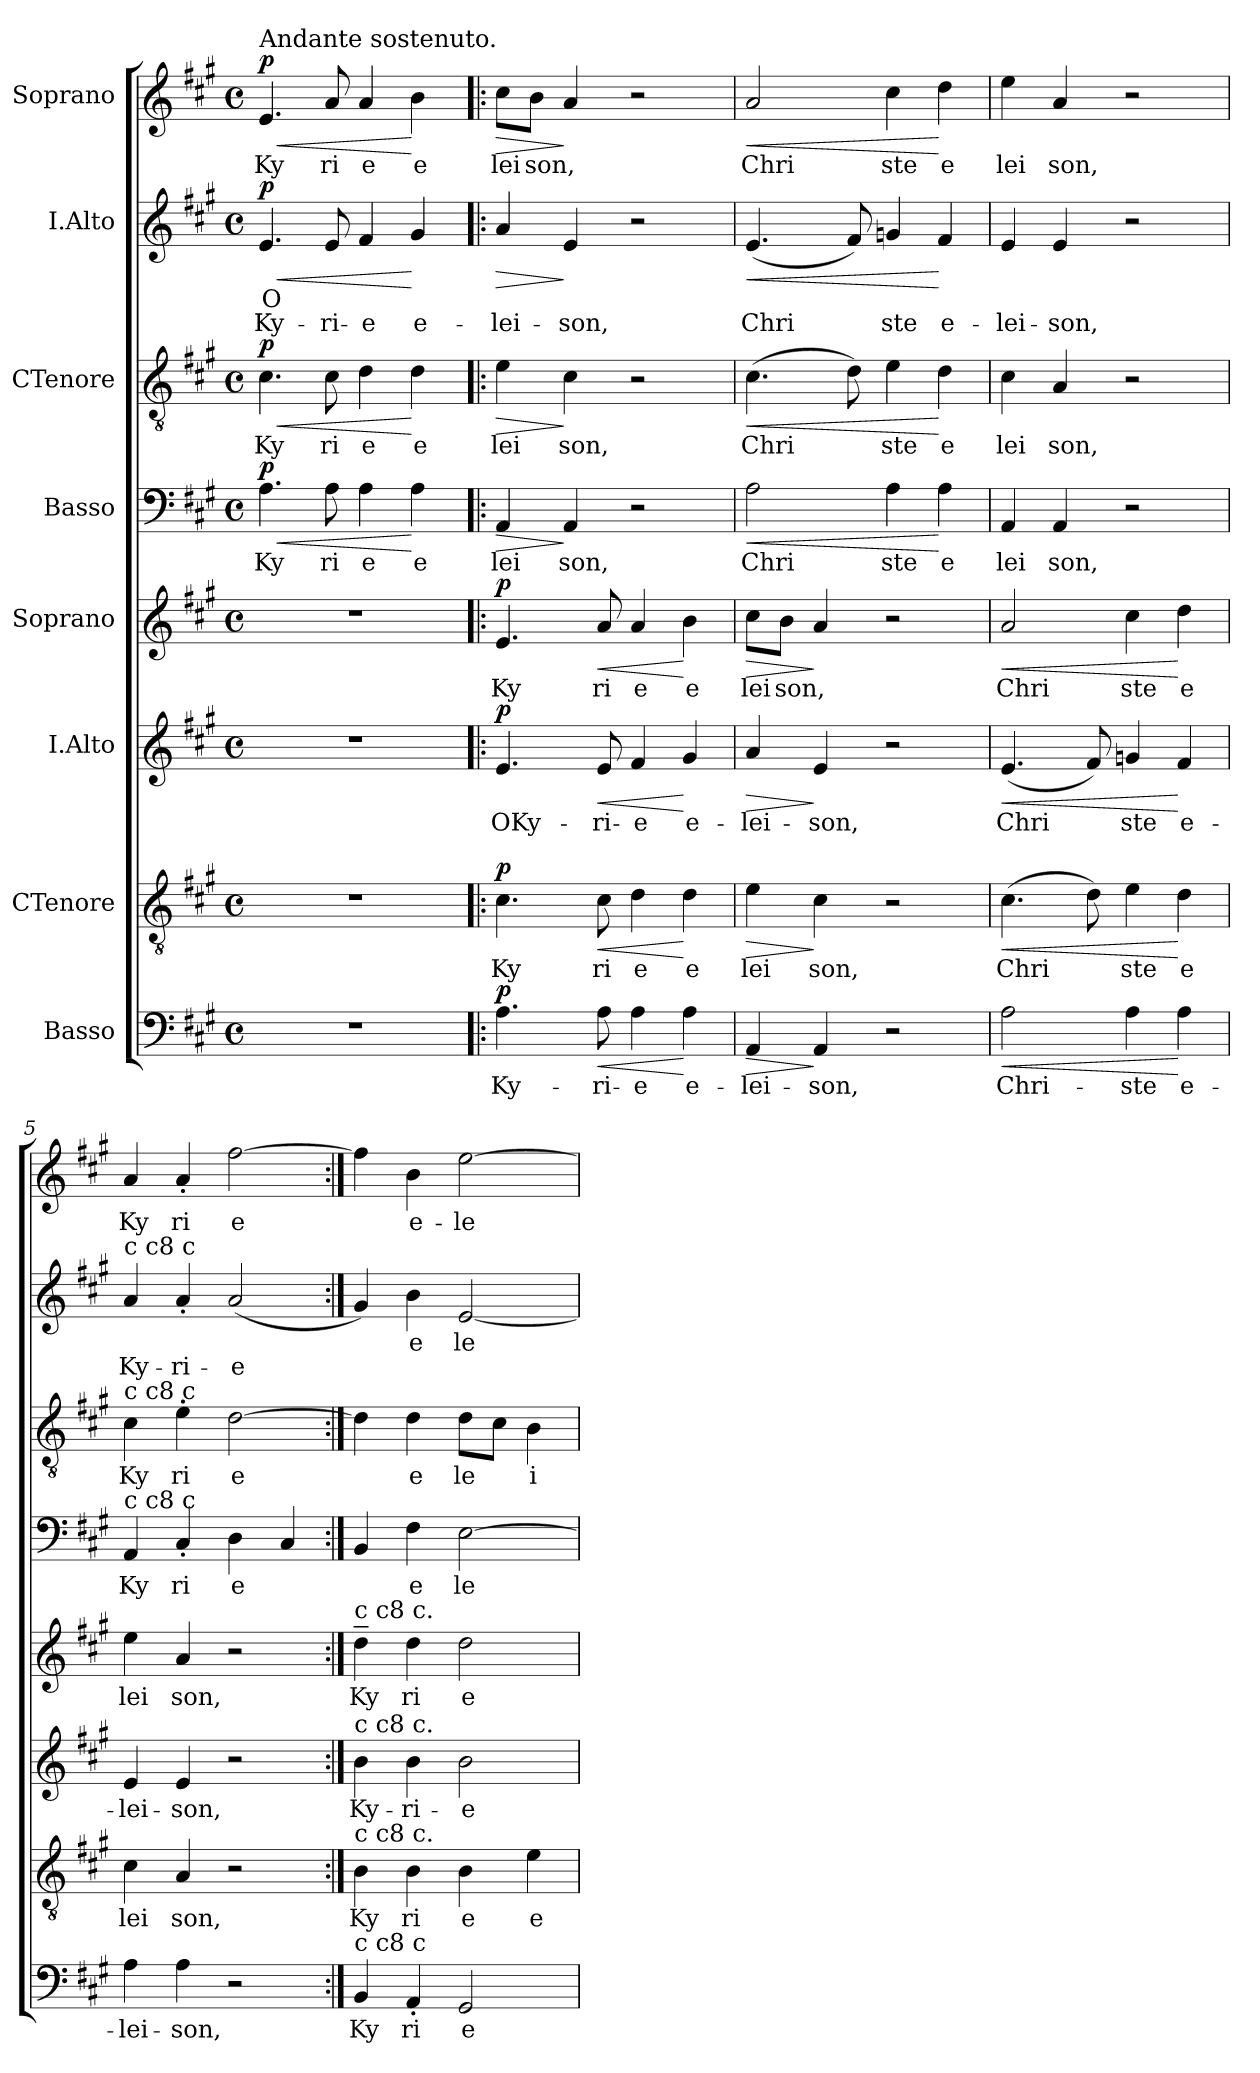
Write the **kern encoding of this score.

**kern	**text	**dynam	**kern	**text	**dynam	**kern	**text	**text	**dynam	**kern	**text	**dynam	**kern	**text	**dynam	**kern	**text	**dynam	**kern	**text	**text	**dynam	**kern	**text	**dynam
*part8	*part8	*part8	*part7	*part7	*part7	*part6	*part6	*part6	*part6	*part5	*part5	*part5	*part4	*part4	*part4	*part3	*part3	*part3	*part2	*part2	*part2	*part2	*part1	*part1	*part1
*staff8	*staff8	*staff8	*staff7	*staff7	*staff7	*staff6	*staff6	*staff6	*staff6	*staff5	*staff5	*staff5	*staff4	*staff4	*staff4	*staff3	*staff3	*staff3	*staff2	*staff2	*staff2	*staff2	*staff1	*staff1	*staff1
*I"Basso	*	*	*I"CTenore	*	*	*I"I.Alto	*	*	*	*I"Soprano	*	*	*I"Basso	*	*	*I"CTenore	*	*	*I"I.Alto	*	*	*	*I"Soprano	*	*
!!LO:PB:g=z
*stria5	*	*	*stria5	*	*	*stria5	*	*	*	*stria5	*	*	*stria5	*	*	*stria5	*	*	*stria5	*	*	*	*stria5	*	*
*clefF4	*	*	*clefGv2	*	*	*clefG2	*	*	*	*clefG2	*	*	*clefF4	*	*	*clefGv2	*	*	*clefG2	*	*	*	*clefG2	*	*
*k[f#c#g#]	*	*	*k[f#c#g#]	*	*	*k[f#c#g#]	*	*	*	*k[f#c#g#]	*	*	*k[f#c#g#]	*	*	*k[f#c#g#]	*	*	*k[f#c#g#]	*	*	*	*k[f#c#g#]	*	*
*A:	*	*	*A:	*	*	*A:	*	*	*	*A:	*	*	*A:	*	*	*A:	*	*	*A:	*	*	*	*A:	*	*
*M4/4	*	*	*M4/4	*	*	*M4/4	*	*	*	*M4/4	*	*	*M4/4	*	*	*M4/4	*	*	*M4/4	*	*	*	*M4/4	*	*
*met(c)	*	*	*met(c)	*	*	*met(c)	*	*	*	*met(c)	*	*	*met(c)	*	*	*met(c)	*	*	*met(c)	*	*	*	*met(c)	*	*
=1!|	=1!|	=1!|	=1!|	=1!|	=1!|	=1!|	=1!|	=1!|	=1!|	=1!|	=1!|	=1!|	=1!|	=1!|	=1!|	=1!|	=1!|	=1!|	=1!|	=1!|	=1!|	=1!|	=1!|	=1!|	=1!|
!	!	!	!	!	!	!	!	!	!	!	!	!	!	!	!	!	!	!	!	!	!	!	!LO:TX:a:t=Andante sostenuto.	!	!
!	!	!	!	!	!	!	!	!	!	!	!	!	!	!LO:LY:b:cj	!LO:HP:b	!	!LO:LY:b:cj	!LO:HP:b	!	!LO:LY:b:rj	!LO:LY:b:rj	!LO:HP:b	!	!LO:LY:b:cj	!LO:HP:b
!	!	!	!	!	!	!	!	!	!	!	!	!	!	!	!LO:DY:n=1:a	!	!	!LO:DY:n=1:a	!	!	!	!LO:DY:n=1:a	!	!	!LO:DY:n=1:a
1r	.	.	1r	.	.	1r	.	.	.	1r	.	.	4.A\	Ky	< p	4.c#\	Ky	< p	4.e/	O	Ky-	< p	4.e/	Ky	< p
!	!	!	!	!	!	!	!	!	!	!	!	!	!	!LO:LY:b:cj	!	!	!LO:LY:b:cj	!	!	!LO:LY:b:rj	!LO:LY:b:rj	!	!	!LO:LY:b:cj	!
.	.	.	.	.	.	.	.	.	.	.	.	.	8A\	ri	.	8c#\	ri	.	8e/	-	ri-	.	8a/	ri	.
!	!	!	!	!	!	!	!	!	!	!	!	!	!	!LO:LY:b:cj	!	!	!LO:LY:b:cj	!	!	!LO:LY:b:rj	!LO:LY:b:rj	!	!	!LO:LY:b:cj	!
.	.	.	.	.	.	.	.	.	.	.	.	.	4A\	e	.	4d\	e	.	4f#/	-	e	.	4a/	e	.
!	!	!	!	!	!	!	!	!	!	!	!	!	!	!LO:LY:b:cj	!	!	!LO:LY:b:cj	!	!	!LO:LY:b:rj	!LO:LY:b:rj	!	!	!LO:LY:b:cj	!
.	.	.	.	.	.	.	.	.	.	.	.	.	4A\	e	[	4d\	e	[	4g#/	.	e-	[	4b\	e	[
=2!|:	=2!|:	=2!|:	=2!|:	=2!|:	=2!|:	=2!|:	=2!|:	=2!|:	=2!|:	=2!|:	=2!|:	=2!|:	=2!|:	=2!|:	=2!|:	=2!|:	=2!|:	=2!|:	=2!|:	=2!|:	=2!|:	=2!|:	=2!|:	=2!|:	=2!|:
!	!LO:LY:b:cj	!LO:DY:a	!	!LO:LY:b:cj	!LO:DY:a	!	!LO:LY:b:rj	!LO:LY:b:rj	!LO:DY:a	!	!LO:LY:b:cj	!LO:DY:a	!	!LO:LY:b:cj	!LO:HP:b	!	!LO:LY:b:cj	!LO:HP:b	!	!LO:LY:b:rj	!LO:LY:b:rj	!LO:HP:b	!	!LO:LY:b:cj	!LO:HP:b
4.A\	Ky-	p	4.c#\	Ky	p	4.e/	OKy-	--	p	4.e/	Ky	p	4AA/	lei	>	4e\	lei	>	4a/	-	lei-	>	8cc#\L	lei	>
!	!	!	!	!	!	!	!	!	!	!	!	!	!	!	!	!	!	!	!	!	!	!	!	!LO:LY:b:cj	!
.	.	.	.	.	.	.	.	.	.	.	.	.	.	.	.	.	.	.	.	.	.	.	8b\J	son,	.
!	!	!	!	!	!	!	!	!	!	!	!	!	!	!LO:LY:b:cj	!	!	!LO:LY:b:cj	!	!	!LO:LY:b:rj	!LO:LY:b:rj	!	!	!LO:LY:b:cj	!
.	.	.	.	.	.	.	.	.	.	.	.	.	4AA/	son,	]	4c#\	son,	]	4e/	-	son,	]	4a/	.	]
!	!LO:LY:b:cj	!LO:HP:b	!	!LO:LY:b:cj	!LO:HP:b	!	!LO:LY:b:rj	!LO:LY:b:rj	!LO:HP:b	!	!LO:LY:b:cj	!LO:HP:b	!	!	!	!	!	!	!	!	!	!	!	!	!
8A\	-ri-	<	8c#\	ri	<	8e/	-ri-	--	<	8a/	ri	<	.	.	.	.	.	.	.	.	.	.	.	.	.
!	!LO:LY:b:cj	!	!	!LO:LY:b:cj	!	!	!LO:LY:b:rj	!LO:LY:b:rj	!	!	!LO:LY:b:cj	!	!	!	!	!	!	!	!	!	!	!	!	!	!
4A\	-e	.	4d\	e	.	4f#/	-e	-	.	4a/	e	.	2r	.	.	2r	.	.	2r	.	.	.	2r	.	.
!	!LO:LY:b:cj	!	!	!LO:LY:b:cj	!	!	!LO:LY:b:rj	!LO:LY:b:rj	!	!	!LO:LY:b:cj	!	!	!	!	!	!	!	!	!	!	!	!	!	!
4A\	e-	[	4d\	e	[	4g#/	-e-	--	[	4b\	e	[	.	.	.	.	.	.	.	.	.	.	.	.	.
=3	=3	=3	=3	=3	=3	=3	=3	=3	=3	=3	=3	=3	=3	=3	=3	=3	=3	=3	=3	=3	=3	=3	=3	=3	=3
!	!LO:LY:b:cj	!LO:HP:b	!	!LO:LY:b:cj	!LO:HP:b	!	!LO:LY:b:rj	!	!LO:HP:b	!	!LO:LY:b:cj	!LO:HP:b	!	!LO:LY:b:cj	!LO:HP:b	!	!LO:LY:b:cj	!LO:HP:b	!	!LO:LY:b:rj	!LO:LY:b:rj	!LO:HP:b	!	!LO:LY:b:cj	!LO:HP:b
4AA/	-lei-	>	4e\	lei	>	4a/	-lei-	.	>	8cc#\L	lei	>	2A\	Chri	<	(>4.c#\	Chri	<	(<4.e/	.	Chri-	<	2a/	Chri	<
!	!	!	!	!	!	!	!	!	!	!	!LO:LY:b:cj	!	!	!	!	!	!	!	!	!	!	!	!	!	!
.	.	.	.	.	.	.	.	.	.	8b\J	son,	.	.	.	.	.	.	.	.	.	.	.	.	.	.
!	!LO:LY:b:cj	!	!	!LO:LY:b:cj	!	!	!LO:LY:b:rj	!	!	!	!LO:LY:b:cj	!	!	!	!	!	!	!	!	!	!	!	!	!	!
4AA/	-son,	]	4c#\	son,	]	4e/	-son,	.	]	4a/	.	]	.	.	.	.	.	.	.	.	.	.	.	.	.
!	!	!	!	!	!	!	!	!	!	!	!	!	!	!	!	!	!LO:LY:b:cj	!	!	!LO:LY:b:rj	!LO:LY:b:rj	!	!	!	!
.	.	.	.	.	.	.	.	.	.	.	.	.	.	.	.	8d\)	.	.	8f#/)	-	-	.	.	.	.
!	!	!	!	!	!	!	!	!	!	!	!	!	!	!LO:LY:b:cj	!	!	!LO:LY:b:cj	!	!	!LO:LY:b:rj	!LO:LY:b:rj	!	!	!LO:LY:b:cj	!
2r	.	.	2r	.	.	2r	.	.	.	2r	.	.	4A\	ste	.	4e\	ste	.	4gn/	-	ste	.	4cc#\	ste	.
!	!	!	!	!	!	!	!	!	!	!	!	!	!	!LO:LY:b:cj	!	!	!LO:LY:b:cj	!	!	!LO:LY:b:rj	!LO:LY:b:rj	!	!	!LO:LY:b:cj	!
.	.	.	.	.	.	.	.	.	.	.	.	.	4A\	e	[	4d\	e	[	4f#/	.	e-	[	4dd\	e	[
=4	=4	=4	=4	=4	=4	=4	=4	=4	=4	=4	=4	=4	=4	=4	=4	=4	=4	=4	=4	=4	=4	=4	=4	=4	=4
!	!LO:LY:b:cj	!LO:HP:b	!	!LO:LY:b:cj	!LO:HP:b	!	!LO:LY:b:rj	!	!LO:HP:b	!	!LO:LY:b:cj	!LO:HP:b	!	!LO:LY:b:cj	!	!	!LO:LY:b:cj	!	!	!LO:LY:b:rj	!LO:LY:b:rj	!	!	!LO:LY:b:cj	!
2A\	Chri-	<	(>4.c#\	Chri	<	(<4.e/	Chri-	.	<	2a/	Chri	<	4AA/	lei	.	4c#\	lei	.	4e/	-	lei-	.	4ee\	lei	.
!	!	!	!	!	!	!	!	!	!	!	!	!	!	!LO:LY:b:cj	!	!	!LO:LY:b:cj	!	!	!LO:LY:b:rj	!LO:LY:b:rj	!	!	!LO:LY:b:cj	!
.	.	.	.	.	.	.	.	.	.	.	.	.	4AA/	son,	.	4A/	son,	.	4e/	-	son,	.	4a/	son,	.
!	!	!	!	!LO:LY:b:cj	!	!	!LO:LY:b:rj	!	!	!	!	!	!	!	!	!	!	!	!	!	!	!	!	!	!
.	.	.	8d\)	.	.	8f#/)	--	.	.	.	.	.	.	.	.	.	.	.	.	.	.	.	.	.	.
!	!LO:LY:b:cj	!	!	!LO:LY:b:cj	!	!	!LO:LY:b:rj	!	!	!	!LO:LY:b:cj	!	!	!	!	!	!	!	!	!	!	!	!	!	!
4A\	-ste	.	4e\	ste	.	4gn/	-ste	.	.	4cc#\	ste	.	2r	.	.	2r	.	.	2r	.	.	.	2r	.	.
!	!LO:LY:b:cj	!	!	!LO:LY:b:cj	!	!	!LO:LY:b:rj	!	!	!	!LO:LY:b:cj	!	!	!	!	!	!	!	!	!	!	!	!	!	!
4A\	e-	[	4d\	e	[	4f#/	e-	.	[	4dd\	e	[	.	.	.	.	.	.	.	.	.	.	.	.	.
=5	=5	=5	=5	=5	=5	=5	=5	=5	=5	=5	=5	=5	=5	=5	=5	=5	=5	=5	=5	=5	=5	=5	=5	=5	=5
!	!	!	!	!	!	!	!	!	!	!	!	!	!	!	!	!	!	!	!LO:TX:a:t=c c8 c	!	!	!	!	!	!
!	!	!	!	!	!	!	!	!	!	!	!	!	!	!	!	!LO:TX:a:t=c c8 c	!	!	!	!	!	!	!	!	!
!	!	!	!	!	!	!	!	!	!	!	!	!	!LO:TX:a:t=c c8 c	!	!	!	!	!	!	!	!	!	!	!	!
!	!LO:LY:b:cj	!	!	!LO:LY:b:cj	!	!	!LO:LY:b:rj	!	!	!	!LO:LY:b:cj	!	!	!LO:LY:b:cj	!	!	!LO:LY:b:cj	!	!	!LO:LY:b:rj	!LO:LY:b:rj	!	!	!LO:LY:b:cj	!
4A\	-lei-	.	4c#\	lei	.	4e/	-lei-	.	.	4ee\	lei	.	4AA/	Ky	.	4c#\	Ky	.	4a/	.	Ky-	.	4a/	Ky	.
!	!LO:LY:b:cj	!	!	!LO:LY:b:cj	!	!	!LO:LY:b:rj	!	!	!	!LO:LY:b:cj	!	!	!LO:LY:b:cj	!	!	!LO:LY:b:cj	!	!	!LO:LY:b:rj	!LO:LY:b:rj	!	!	!LO:LY:b:cj	!
4A\	-son,	.	4A/	son,	.	4e/	-son,	.	.	4a/	son,	.	4C#'>/	ri	.	4e'>\	ri	.	4a'>/	-	ri-	.	4a'>/	ri	.
!	!	!	!	!	!	!	!	!	!	!	!	!	!	!LO:LY:b:cj	!	!	!LO:LY:b:cj	!	!	!LO:LY:b:rj	!LO:LY:b:rj	!	!	!LO:LY:b:cj	!
2r	.	.	2r	.	.	2r	.	.	.	2r	.	.	4D\	e	.	[>2d\	e	.	(<2a/	-	e	.	[>2ff#\	e	.
!	!	!	!	!	!	!	!	!	!	!	!	!	!	!LO:LY:b:cj	!	!	!	!	!	!	!	!	!	!	!
.	.	.	.	.	.	.	.	.	.	.	.	.	4C#/	.	.	.	.	.	.	.	.	.	.	.	.
!!LO:PB:g=z
=6:|!	=6:|!	=6:|!	=6:|!	=6:|!	=6:|!	=6:|!	=6:|!	=6:|!	=6:|!	=6:|!	=6:|!	=6:|!	=6:|!	=6:|!	=6:|!	=6:|!	=6:|!	=6:|!	=6:|!	=6:|!	=6:|!	=6:|!	=6:|!	=6:|!	=6:|!
!	!	!	!	!	!	!	!	!	!	!LO:TX:a:t=c c8 c.	!	!	!	!	!	!	!	!	!	!	!	!	!	!	!
!	!	!	!	!	!	!LO:TX:a:t=c c8 c.	!	!	!	!	!	!	!	!	!	!	!	!	!	!	!	!	!	!	!
!	!	!	!LO:TX:a:t=c c8 c.	!	!	!	!	!	!	!	!	!	!	!	!	!	!	!	!	!	!	!	!	!	!
!LO:TX:a:t=c c8 c	!	!	!	!	!	!	!	!	!	!	!	!	!	!	!	!	!	!	!	!	!	!	!	!	!
!	!LO:LY:b:cj	!	!	!LO:LY:b:cj	!	!	!LO:LY:b:rj	!	!	!	!LO:LY:b:cj	!	!	!LO:LY:b:cj	!	!	!LO:LY:b:cj	!	!	!LO:LY:b:rj	!	!	!	!LO:LY:b:cj	!
4BB/	Ky	.	4B\	Ky	.	4b\	Ky-	.	.	4dd~>\	Ky	.	4BB/	.	.	4d\]	.	.	4g#/)	.	.	.	4ff#\]	.	.
!	!LO:LY:b:cj	!	!	!LO:LY:b:cj	!	!	!LO:LY:b:rj	!	!	!	!LO:LY:b:cj	!	!	!LO:LY:b:cj	!	!	!LO:LY:b:cj	!	!	!LO:LY:b:rj	!	!	!	!LO:LY:b:cj	!
4AA'>/	ri	.	4B\	ri	.	4b\	-ri-	.	.	4dd\	ri	.	4F#\	e	.	4d\	e	.	4b\	e	.	.	4b\	e-	.
!	!LO:LY:b:cj	!	!	!LO:LY:b:cj	!	!	!LO:LY:b:rj	!	!	!	!LO:LY:b:cj	!	!	!LO:LY:b:cj	!	!	!LO:LY:b:cj	!	!	!LO:LY:b:rj	!	!	!	!LO:LY:b:cj	!
2GG#/	e	.	4B\	e	.	2b\	-e	.	.	2dd\	e	.	[>2E\	le	.	8d\L	le	.	[<2e/	le	.	.	[>2ee\	-le-	.
!	!	!	!	!	!	!	!	!	!	!	!	!	!	!	!	!	!LO:LY:b:cj	!	!	!	!	!	!	!	!
.	.	.	.	.	.	.	.	.	.	.	.	.	.	.	.	8c#\J	.	.	.	.	.	.	.	.	.
!	!	!	!	!LO:LY:b:cj	!	!	!	!	!	!	!	!	!	!	!	!	!LO:LY:b:cj	!	!	!	!	!	!	!	!
.	.	.	4e\	e	.	.	.	.	.	.	.	.	.	.	.	4B\	i	.	.	.	.	.	.	.	.
=	=	=	=	=	=	=	=	=	=	=	=	=	=	=	=	=	=	=	=	=	=	=	=	=	=
*-	*-	*-	*-	*-	*-	*-	*-	*-	*-	*-	*-	*-	*-	*-	*-	*-	*-	*-	*-	*-	*-	*-	*-	*-	*-
